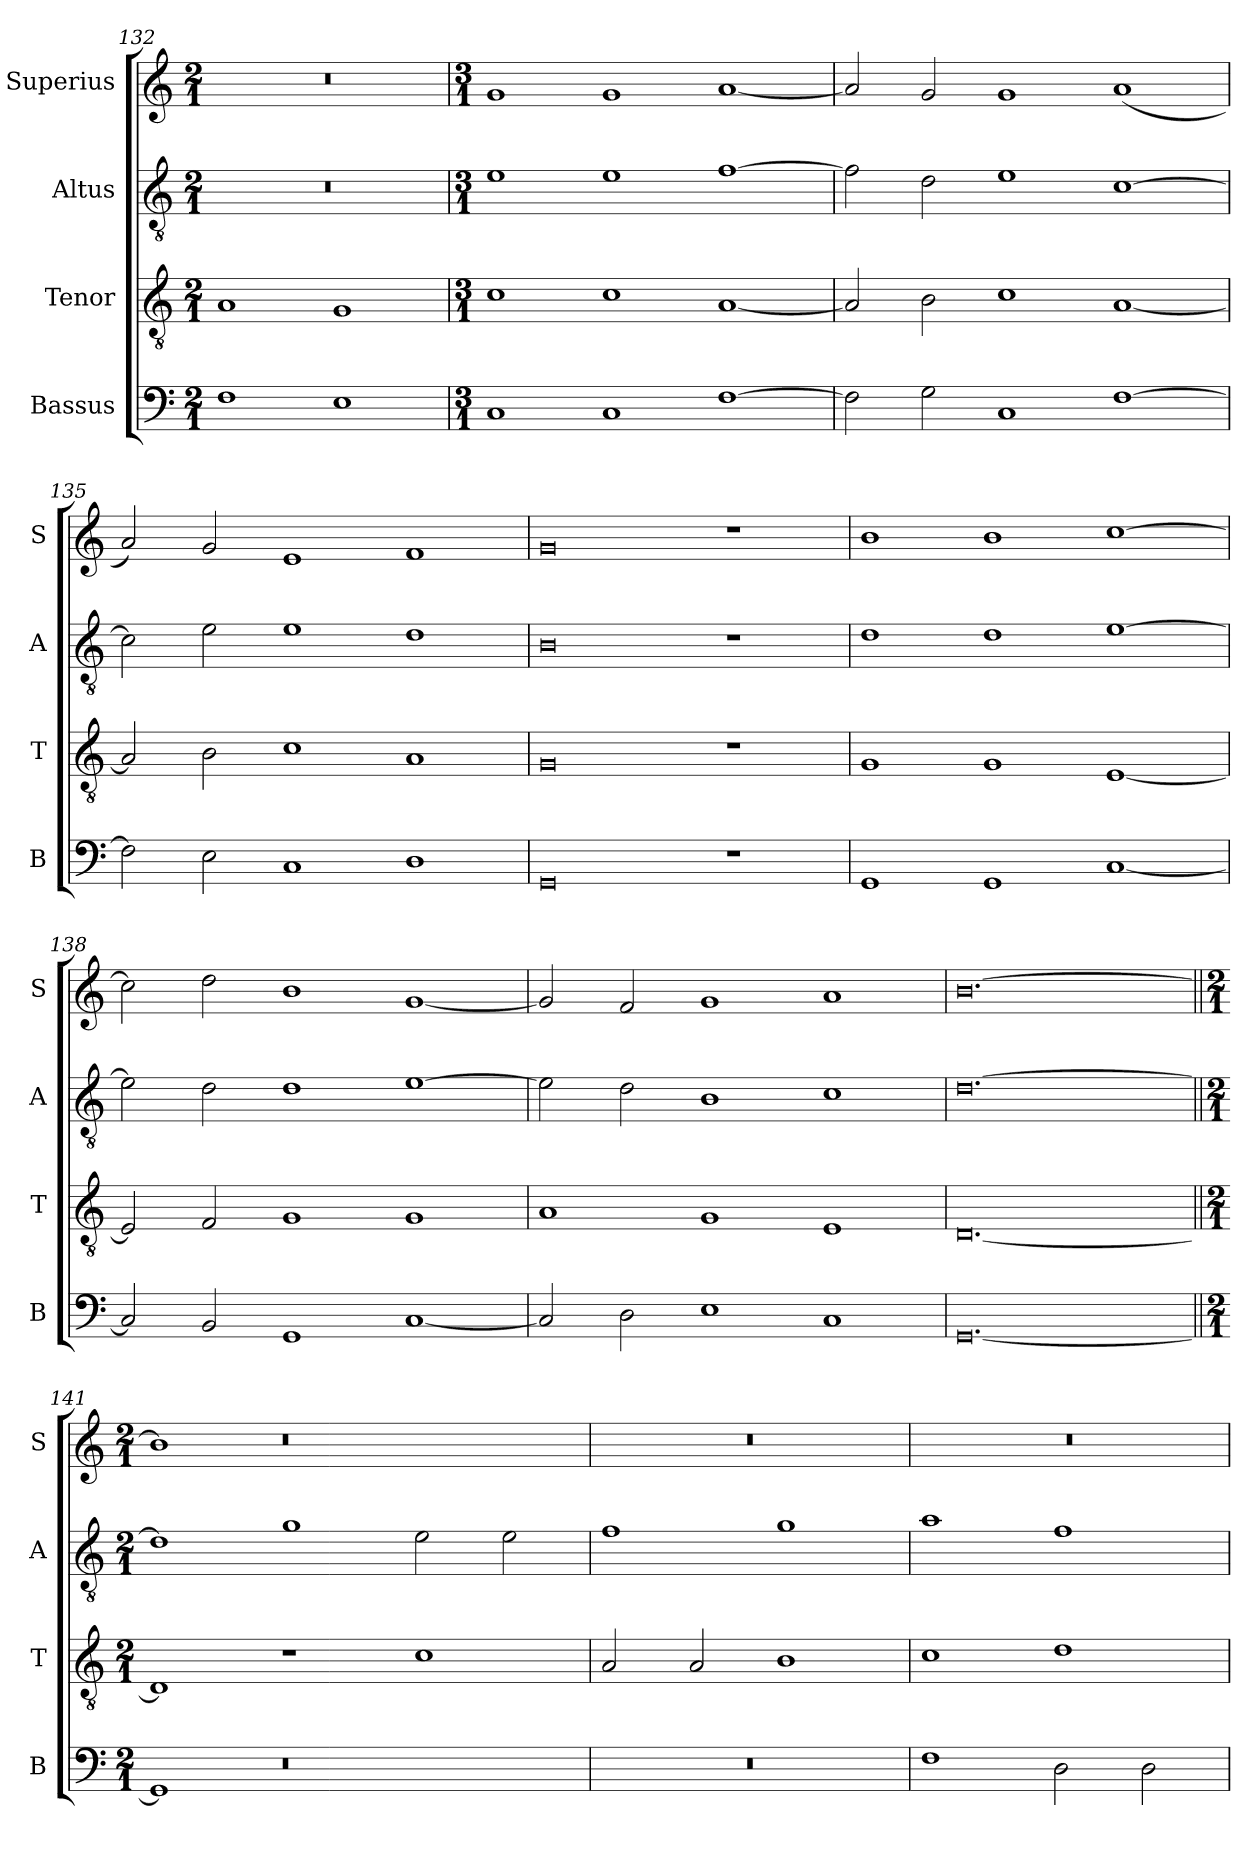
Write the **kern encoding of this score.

**kern	**kern	**kern	**kern
*part4	*part3	*part2	*part1
*staff4	*staff3	*staff2	*staff1
*I"Bassus	*I"Tenor	*I"Altus	*I"Superius
*I'B	*I'T	*I'A	*I'S
*clefF4	*clefGv2	*clefGv2	*clefG2
*k[]	*k[]	*k[]	*k[]
*C:	*C:	*C:	*C:
*M2/1	*M2/1	*M2/1	*M2/1
=132	=132	=132	=132
1F	1A	0r	0r
1E	1G	.	.
=133	=133	=133	=133
*M3/1	*M3/1	*M3/1	*M3/1
1C	1c	1e	1g
1C	1c	1e	1g
[1F	[1A	[1f	[1a
=134	=134	=134	=134
2F]	2A]	2f]	2a]
2G	2B	2d	2g
1C	1c	1e	1g
[1F	[1A	[1c	(1a
=135	=135	=135	=135
2F]	2A]	2c]	2a)
2E	2B	2e	2g
1C	1c	1e	1e
1D	1A	1d	1f
=136	=136	=136	=136
0GG	0G	0B	0g
1r	1r	1r	1r
=137	=137	=137	=137
1GG	1G	1d	1b
1GG	1G	1d	1b
[1C	[1E	[1e	[1cc
=138	=138	=138	=138
2C]	2E]	2e]	2cc]
2BB	2F	2d	2dd
1GG	1G	1d	1b
[1C	1G	[1e	[1g
=139	=139	=139	=139
2C]	1A	2e]	2g]
2D	.	2d	2f
1E	1G	1B	1g
1C	1E	1c	1a
=140	=140	=140	=140
[0.GG	[0.D	[0.d	[0.b
=141||	=141||	=141||	=141||
*M2/1	*M2/1	*M2/1	*M2/1
1GG]	1D]	1d]	1b]
0r	1r	1g	0r
.	1c	2e	.
.	.	2e	.
=142	=142	=142	=142
0r	2A	1f	0r
.	2A	.	.
.	1B	1g	.
=143	=143	=143	=143
1F	1c	1a	0r
2D	1d	1f	.
2D	.	.	.
=	=	=	=
*-	*-	*-	*-
